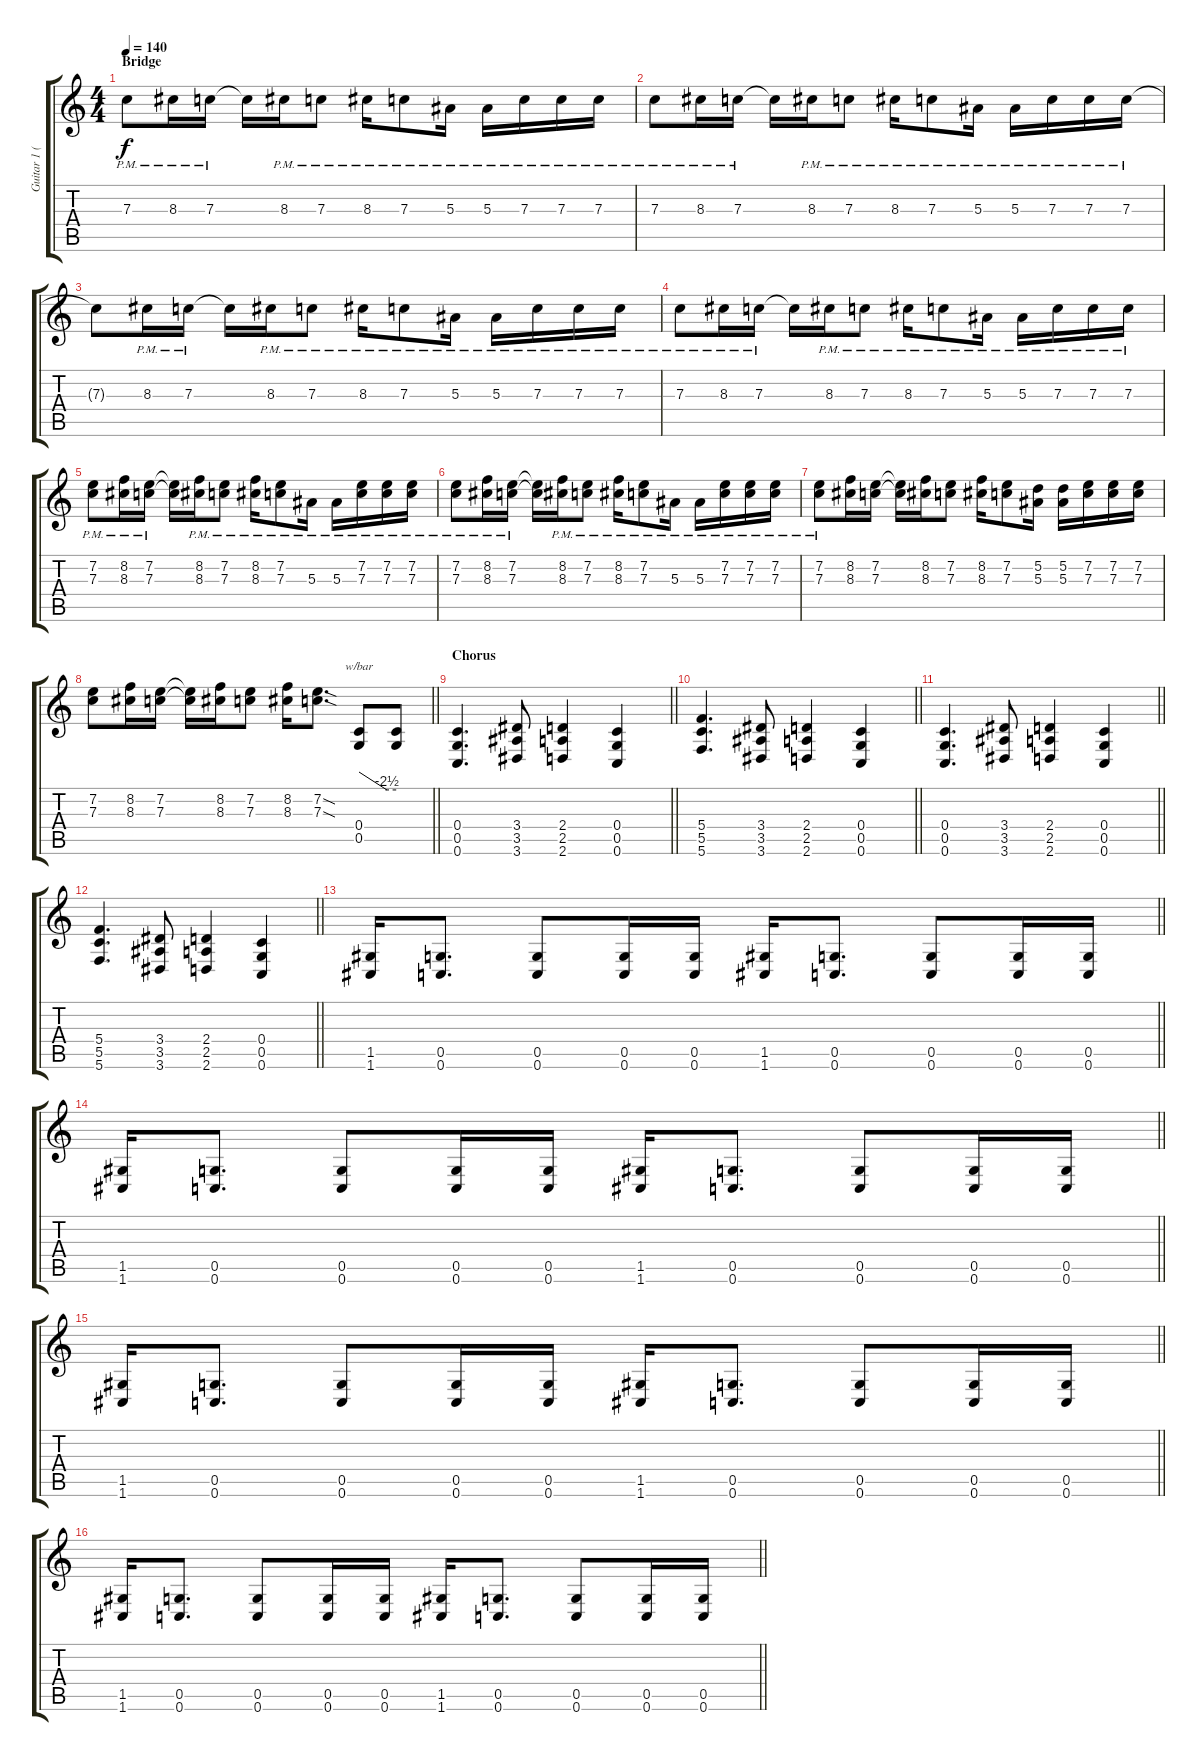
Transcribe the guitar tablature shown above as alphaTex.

\track ("Guitar 1 (Dist)" "Guitar 1 (") {instrument distortionguitar}
\staff {score tabs}
\tuning (D4 A3 F3 C3 G2 C2) {hide}
\ts (4 4)
\section ("" "Bridge")
\tempo 140
\clef g2
\ks c
7.3{pm}.8{dy f} 8.3{pm}.16 7.3{pm}.16 7.3{t}.16 8.3{pm}.16 7.3{pm}.8 8.3{pm}.16 7.3{pm}.8 5.3{pm}.16 5.3{pm}.16 7.3{pm}.16 7.3{pm}.16 7.3{pm}.16 |
7.3{pm}.8 8.3{pm}.16 7.3{pm}.16 7.3{t}.16 8.3{pm}.16 7.3{pm}.8 8.3{pm}.16 7.3{pm}.8 5.3{pm}.16 5.3{pm}.16 7.3{pm}.16 7.3{pm}.16 7.3{pm}.16 |
7.3{t}.8 8.3{pm}.16 7.3{pm}.16 7.3{t}.16 8.3{pm}.16 7.3{pm}.8 8.3{pm}.16 7.3{pm}.8 5.3{pm}.16 5.3{pm}.16 7.3{pm}.16 7.3{pm}.16 7.3{pm}.16 |
7.3{pm}.8 8.3{pm}.16 7.3{pm}.16 7.3{t}.16 8.3{pm}.16 7.3{pm}.8 8.3{pm}.16 7.3{pm}.8 5.3{pm}.16 5.3{pm}.16 7.3{pm}.16 7.3{pm}.16 7.3{pm}.16 |
(7.2{pm} 7.3{pm}).8 (8.2{pm} 8.3{pm}).16 (7.2{pm} 7.3{pm}).16 (7.2{t} 7.3{t}).16 (8.2{pm} 8.3{pm}).16 (7.2{pm} 7.3{pm}).8 (8.2{pm} 8.3{pm}).16 (7.2{pm} 7.3{pm}).8 5.3{pm}.16 5.3{pm}.16 (7.2{pm} 7.3{pm}).16 (7.2{pm} 7.3{pm}).16 (7.2{pm} 7.3{pm}).16 |
(7.2{pm} 7.3{pm}).8 (8.2{pm} 8.3{pm}).16 (7.2{pm} 7.3{pm}).16 (7.2{t} 7.3{t}).16 (8.2{pm} 8.3{pm}).16 (7.2{pm} 7.3{pm}).8 (8.2{pm} 8.3{pm}).16 (7.2{pm} 7.3{pm}).8 5.3{pm}.16 5.3{pm}.16 (7.2{pm} 7.3{pm}).16 (7.2{pm} 7.3{pm}).16 (7.2{pm} 7.3{pm}).16 |
(7.2{pm} 7.3{pm}).8 (8.2 8.3).16 (7.2 7.3).16 (7.2{t} 7.3{t}).16 (8.2 8.3).16 (7.2 7.3).8 (8.2 8.3).16 (7.2 7.3).8 (5.2 5.3).16 (5.2 5.3).16 (7.2 7.3).16 (7.2 7.3).16 (7.2 7.3).16 |
\barLineRight lightlight
(7.2 7.3).8 (8.2 8.3).16 (7.2 7.3).16 (7.2{t} 7.3{t}).16 (8.2 8.3).16 (7.2 7.3).8 (8.2 8.3).16 (7.2{sod} 7.3{sod}).8{d} (0.4 0.5).8{tbe (custom default 0 0 45 -10 60 -10)} (0.4{t} 0.5{t}).8 |
\section ("" "Chorus")
\barLineRight lightlight
(0.4 0.5 0.6).4{d} (3.4 3.5 3.6).8 (2.4 2.5 2.6).4 (0.4 0.5 0.6).4 |
\barLineRight lightlight
(5.4 5.5 5.6).4{d} (3.4 3.5 3.6).8 (2.4 2.5 2.6).4 (0.4 0.5 0.6).4 |
\barLineRight lightlight
(0.4 0.5 0.6).4{d} (3.4 3.5 3.6).8 (2.4 2.5 2.6).4 (0.4 0.5 0.6).4 |
\barLineRight lightlight
(5.4 5.5 5.6).4{d} (3.4 3.5 3.6).8 (2.4 2.5 2.6).4 (0.4 0.5 0.6).4 |
\barLineRight lightlight
(1.5 1.6).16 (0.5 0.6).8{d} (0.5 0.6).8 (0.5 0.6).16 (0.5 0.6).16 (1.5 1.6).16 (0.5 0.6).8{d} (0.5 0.6).8 (0.5 0.6).16 (0.5 0.6).16 |
\barLineRight lightlight
(1.5 1.6).16 (0.5 0.6).8{d} (0.5 0.6).8 (0.5 0.6).16 (0.5 0.6).16 (1.5 1.6).16 (0.5 0.6).8{d} (0.5 0.6).8 (0.5 0.6).16 (0.5 0.6).16 |
\barLineRight lightlight
(1.5 1.6).16 (0.5 0.6).8{d} (0.5 0.6).8 (0.5 0.6).16 (0.5 0.6).16 (1.5 1.6).16 (0.5 0.6).8{d} (0.5 0.6).8 (0.5 0.6).16 (0.5 0.6).16 |
\barLineRight lightlight
(1.5 1.6).16 (0.5 0.6).8{d} (0.5 0.6).8 (0.5 0.6).16 (0.5 0.6).16 (1.5 1.6).16 (0.5 0.6).8{d} (0.5 0.6).8 (0.5 0.6).16 (0.5 0.6).16
